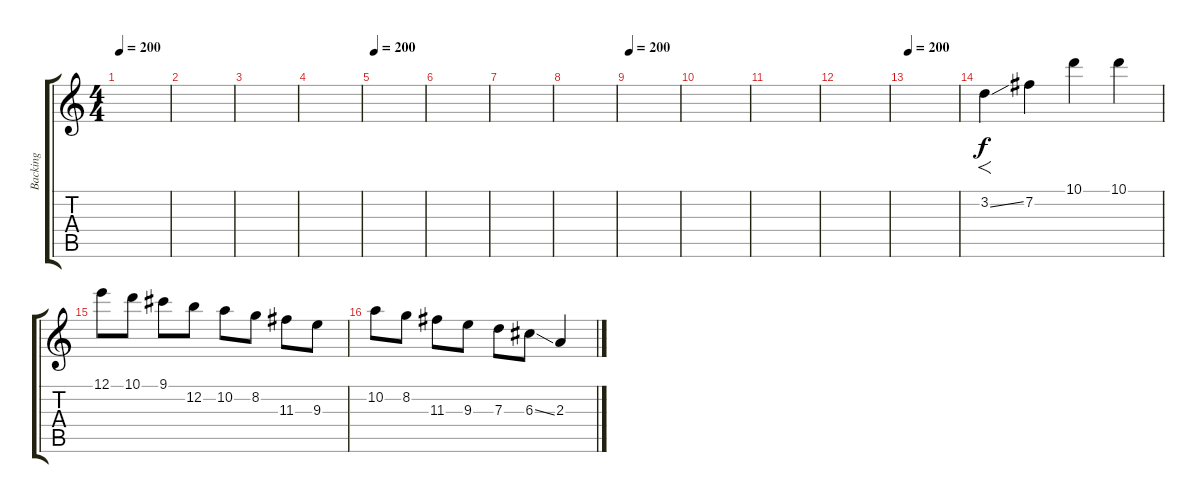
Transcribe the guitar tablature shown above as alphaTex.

\track ("Backing" "Backing") {instrument distortionguitar}
\staff {score tabs}
\tuning (E4 B3 G3 D3 A2 E2) {hide}
\ts (4 4)
\tempo 200
\clef g2
\ks c
|
|
|
|
\tempo 200
|
|
|
|
\tempo 200
|
|
|
|
\tempo 200
|
3.2{ss}.4{f} 7.2.4 10.1.4 10.1.4 |
12.1.8 10.1.8 9.1.8 12.2.8 10.2.8 8.2.8 11.3.8 9.3.8 |
10.2.8 8.2.8 11.3.8 9.3.8 7.3.8 6.3{ss}.8 2.3.4
